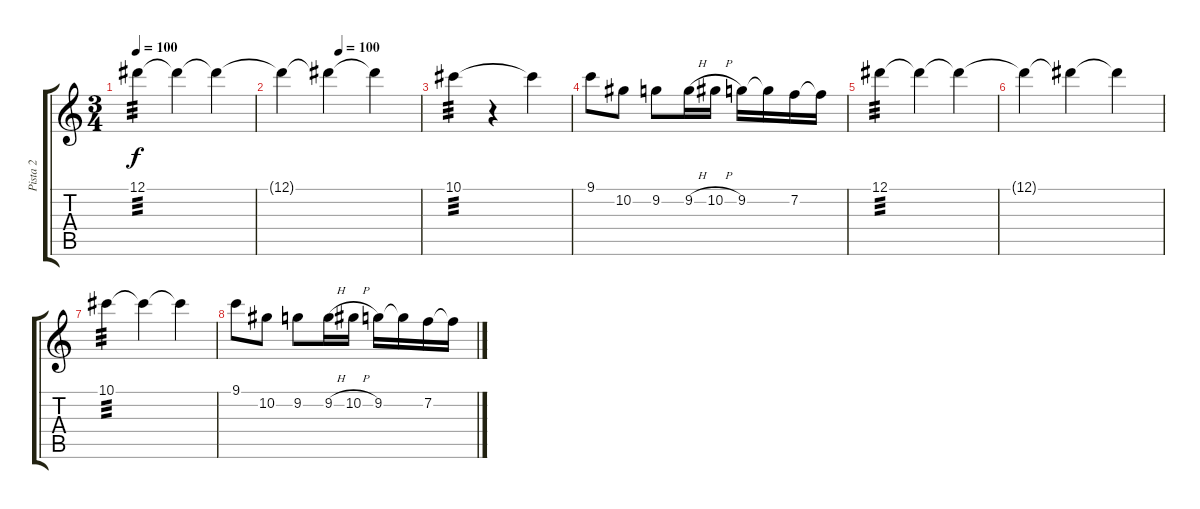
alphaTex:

\track ("Pista 2" "Pista 2") {instrument distortionguitar}
\staff {score tabs}
\tuning (Eb4 Bb3 Gb3 Db3 Ab2 Db2) {hide}
\ts (3 4)
\tempo 100
\clef g2
\ks c
12.1.4{tp 3 dy f instrument distortionguitar} 12.1{t}.4 12.1{t}.4 |
\tempo (100 0.4166666666666667)
12.1{t}.4 12.1{t}.4 12.1{t}.4 |
10.1.4{tp 3} r.4 10.1{t}.4 |
9.1.8 10.2.8 9.2.8 9.2{h}.16 10.2{h}.16 9.2.16 9.2{t}.16 7.2.16 7.2{t}.16 |
12.1.4{tp 3} 12.1{t}.4 12.1{t}.4 |
12.1{t}.4 12.1{t}.4 12.1{t}.4 |
10.1.4{tp 3} 10.1{t}.4 10.1{t}.4 |
9.1.8 10.2.8 9.2.8 9.2{h}.16 10.2{h}.16 9.2.16 9.2{t}.16 7.2.16 7.2{t}.16
